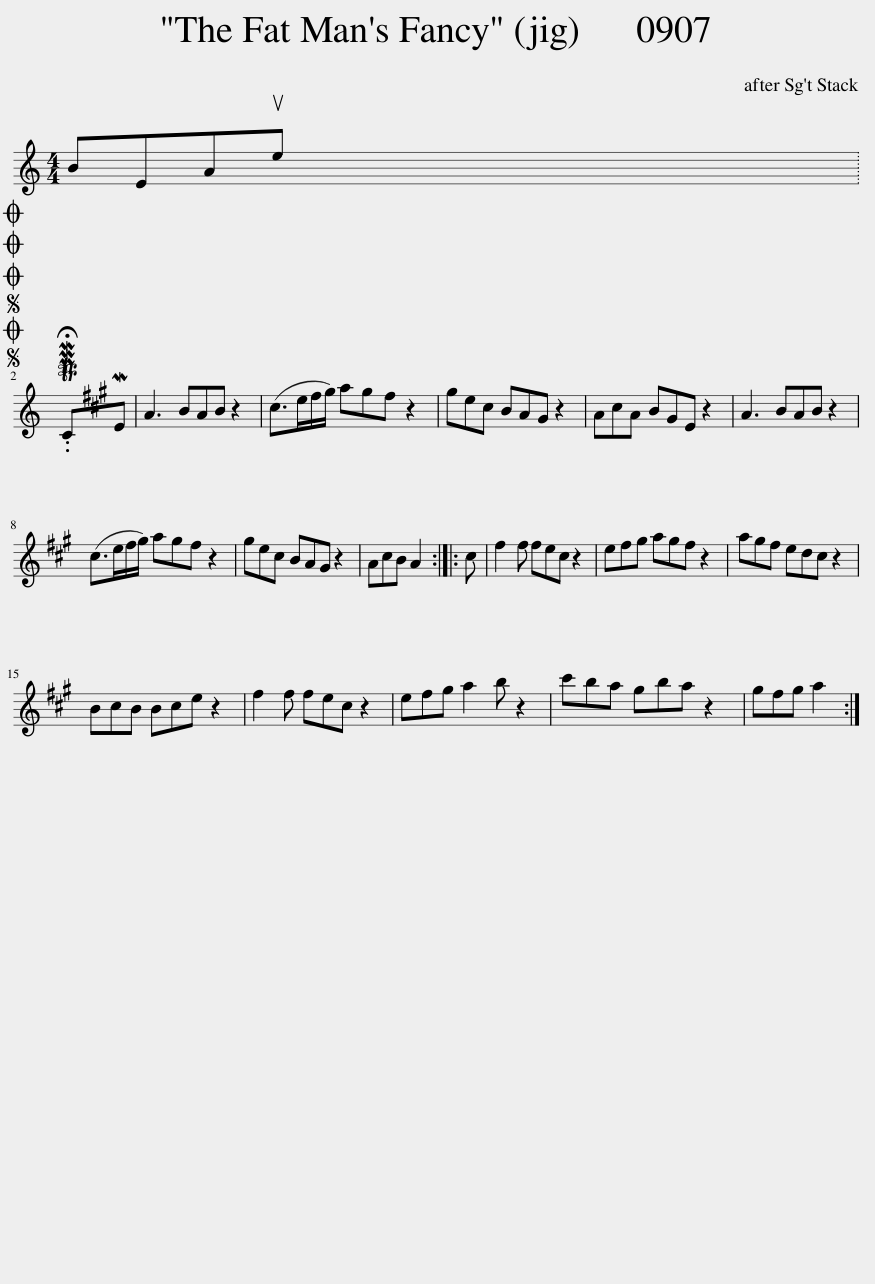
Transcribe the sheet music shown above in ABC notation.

X:1
L:1/8
M:4/4
I:linebreak $
K:C
V:1 treble
V:1
 BEAue x2002 |$SOSOOO .!fermata!PMTCME | A3 BAB z2 | (^c>e^f/^g/) agf z2 | ^ge^c BA^G z2 | %5
 A^cA B^GE z2 | A3 BAB z2 |$ (^c>e^f/^g/) agf z2 | ^ge^c BA^G z2 | A^cB A2 :: %10
 ^c | ^f2 f fe^c z2 | e^f^g agf z2 | a^g^f ed^c z2 |$ B^cB Bce z2 | %15
 ^f2 f fe^c z2 | e^f^g a2 b z2 | ^c'ba ^gba z2 | ^g^fg a2 :| %19
